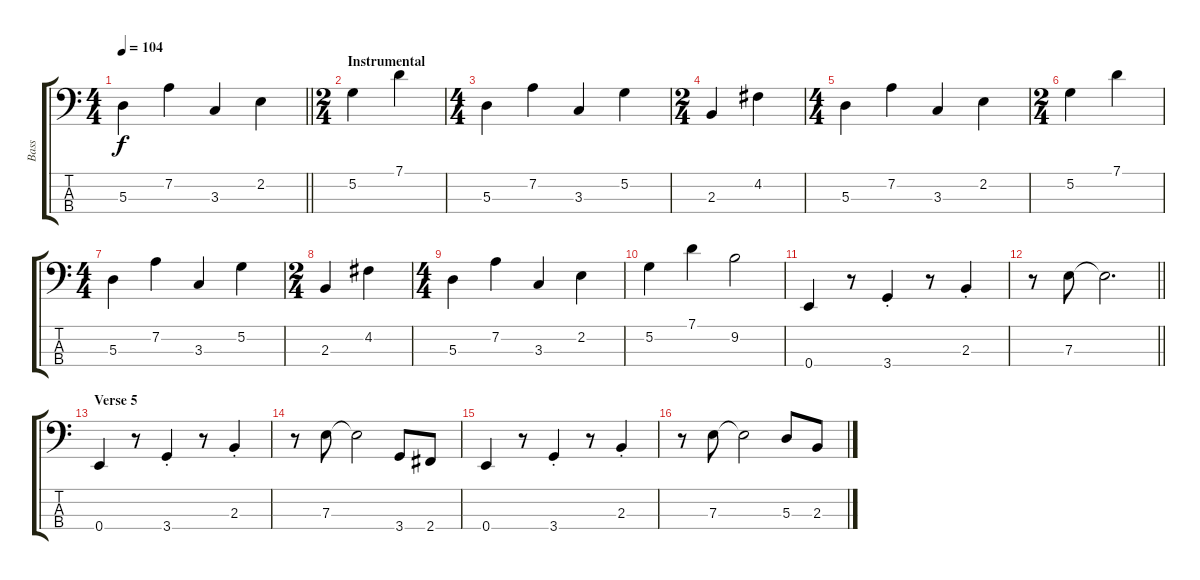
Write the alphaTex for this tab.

\track ("Bass" "Bass") {instrument electricbassfinger}
\staff {score tabs}
\tuning (G2 D2 A1 E1) {hide}
\ts (4 4)
\tempo 104
\clef f4
\barLineRight lightlight
\ks c
5.3.4{dy f} 7.2.4 3.3.4 2.2.4 |
\ts (2 4)
\section ("" "Instrumental")
5.2.4 7.1.4 |
\ts (4 4)
5.3.4 7.2.4 3.3.4 5.2.4 |
\ts (2 4)
2.3.4 4.2.4 |
\ts (4 4)
5.3.4 7.2.4 3.3.4 2.2.4 |
\ts (2 4)
5.2.4 7.1.4 |
\ts (4 4)
5.3.4 7.2.4 3.3.4 5.2.4 |
\ts (2 4)
2.3.4 4.2.4 |
\ts (4 4)
5.3.4 7.2.4 3.3.4 2.2.4 |
5.2.4 7.1.4 9.2.2 |
0.4.4 r.8 3.4{st}.4 r.8 2.3{st}.4 |
\barLineRight lightlight
r.8 7.3.8 7.3{t}.2{d} |
\section ("" "Verse 5")
0.4.4 r.8 3.4{st}.4 r.8 2.3{st}.4 |
r.8 7.3.8 7.3{t}.2 3.4.8 2.4.8 |
0.4.4 r.8 3.4{st}.4 r.8 2.3{st}.4 |
r.8 7.3.8 7.3{t}.2 5.3.8 2.3.8
